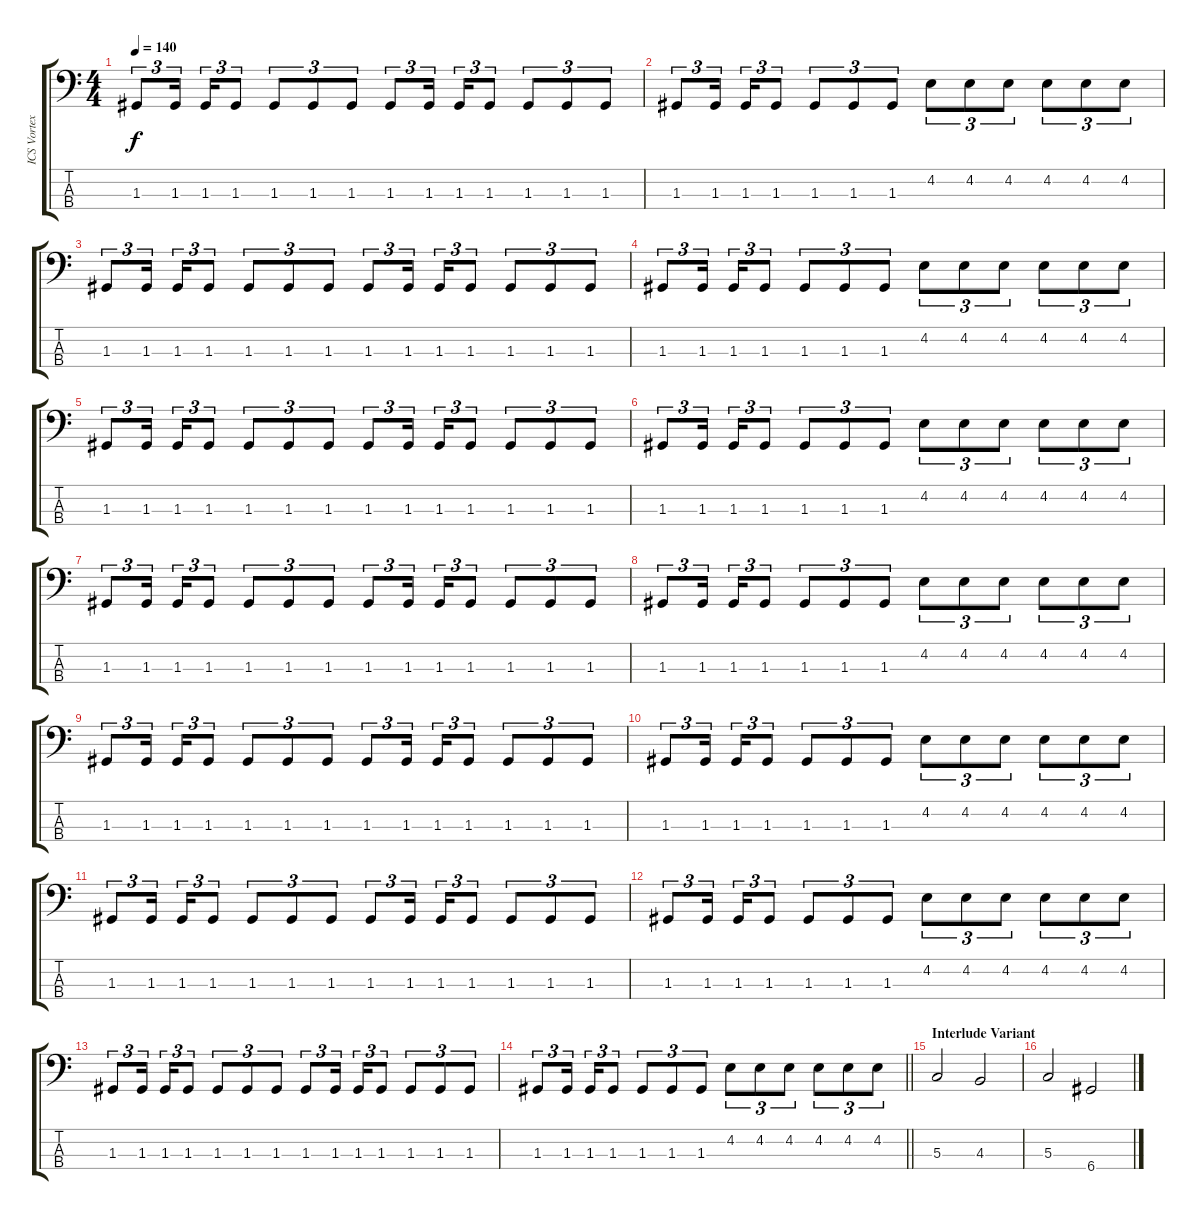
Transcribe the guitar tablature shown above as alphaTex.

\track ("ICS Vortex" "ICS Vortex") {instrument electricbassfinger}
\staff {score tabs}
\tuning (F2 C2 G1 D1) {hide}
\ts (4 4)
\tempo 140
\clef f4
\ks c
1.3.8{tu (3 2) dy f} 1.3.16{tu (3 2) beam splitsecondary} 1.3.16{tu (3 2)} 1.3.8{tu (3 2)} 1.3.8{tu (3 2)} 1.3.8{tu (3 2)} 1.3.8{tu (3 2)} 1.3.8{tu (3 2)} 1.3.16{tu (3 2) beam splitsecondary} 1.3.16{tu (3 2)} 1.3.8{tu (3 2)} 1.3.8{tu (3 2)} 1.3.8{tu (3 2)} 1.3.8{tu (3 2)} |
1.3.8{tu (3 2)} 1.3.16{tu (3 2) beam splitsecondary} 1.3.16{tu (3 2)} 1.3.8{tu (3 2)} 1.3.8{tu (3 2)} 1.3.8{tu (3 2)} 1.3.8{tu (3 2)} 4.2.8{tu (3 2)} 4.2.8{tu (3 2)} 4.2.8{tu (3 2)} 4.2.8{tu (3 2)} 4.2.8{tu (3 2)} 4.2.8{tu (3 2)} |
1.3.8{tu (3 2)} 1.3.16{tu (3 2) beam splitsecondary} 1.3.16{tu (3 2)} 1.3.8{tu (3 2)} 1.3.8{tu (3 2)} 1.3.8{tu (3 2)} 1.3.8{tu (3 2)} 1.3.8{tu (3 2)} 1.3.16{tu (3 2) beam splitsecondary} 1.3.16{tu (3 2)} 1.3.8{tu (3 2)} 1.3.8{tu (3 2)} 1.3.8{tu (3 2)} 1.3.8{tu (3 2)} |
1.3.8{tu (3 2)} 1.3.16{tu (3 2) beam splitsecondary} 1.3.16{tu (3 2)} 1.3.8{tu (3 2)} 1.3.8{tu (3 2)} 1.3.8{tu (3 2)} 1.3.8{tu (3 2)} 4.2.8{tu (3 2)} 4.2.8{tu (3 2)} 4.2.8{tu (3 2)} 4.2.8{tu (3 2)} 4.2.8{tu (3 2)} 4.2.8{tu (3 2)} |
1.3.8{tu (3 2)} 1.3.16{tu (3 2) beam splitsecondary} 1.3.16{tu (3 2)} 1.3.8{tu (3 2)} 1.3.8{tu (3 2)} 1.3.8{tu (3 2)} 1.3.8{tu (3 2)} 1.3.8{tu (3 2)} 1.3.16{tu (3 2) beam splitsecondary} 1.3.16{tu (3 2)} 1.3.8{tu (3 2)} 1.3.8{tu (3 2)} 1.3.8{tu (3 2)} 1.3.8{tu (3 2)} |
1.3.8{tu (3 2)} 1.3.16{tu (3 2) beam splitsecondary} 1.3.16{tu (3 2)} 1.3.8{tu (3 2)} 1.3.8{tu (3 2)} 1.3.8{tu (3 2)} 1.3.8{tu (3 2)} 4.2.8{tu (3 2)} 4.2.8{tu (3 2)} 4.2.8{tu (3 2)} 4.2.8{tu (3 2)} 4.2.8{tu (3 2)} 4.2.8{tu (3 2)} |
1.3.8{tu (3 2)} 1.3.16{tu (3 2) beam splitsecondary} 1.3.16{tu (3 2)} 1.3.8{tu (3 2)} 1.3.8{tu (3 2)} 1.3.8{tu (3 2)} 1.3.8{tu (3 2)} 1.3.8{tu (3 2)} 1.3.16{tu (3 2) beam splitsecondary} 1.3.16{tu (3 2)} 1.3.8{tu (3 2)} 1.3.8{tu (3 2)} 1.3.8{tu (3 2)} 1.3.8{tu (3 2)} |
1.3.8{tu (3 2)} 1.3.16{tu (3 2) beam splitsecondary} 1.3.16{tu (3 2)} 1.3.8{tu (3 2)} 1.3.8{tu (3 2)} 1.3.8{tu (3 2)} 1.3.8{tu (3 2)} 4.2.8{tu (3 2)} 4.2.8{tu (3 2)} 4.2.8{tu (3 2)} 4.2.8{tu (3 2)} 4.2.8{tu (3 2)} 4.2.8{tu (3 2)} |
1.3.8{tu (3 2)} 1.3.16{tu (3 2) beam splitsecondary} 1.3.16{tu (3 2)} 1.3.8{tu (3 2)} 1.3.8{tu (3 2)} 1.3.8{tu (3 2)} 1.3.8{tu (3 2)} 1.3.8{tu (3 2)} 1.3.16{tu (3 2) beam splitsecondary} 1.3.16{tu (3 2)} 1.3.8{tu (3 2)} 1.3.8{tu (3 2)} 1.3.8{tu (3 2)} 1.3.8{tu (3 2)} |
1.3.8{tu (3 2)} 1.3.16{tu (3 2) beam splitsecondary} 1.3.16{tu (3 2)} 1.3.8{tu (3 2)} 1.3.8{tu (3 2)} 1.3.8{tu (3 2)} 1.3.8{tu (3 2)} 4.2.8{tu (3 2)} 4.2.8{tu (3 2)} 4.2.8{tu (3 2)} 4.2.8{tu (3 2)} 4.2.8{tu (3 2)} 4.2.8{tu (3 2)} |
1.3.8{tu (3 2)} 1.3.16{tu (3 2) beam splitsecondary} 1.3.16{tu (3 2)} 1.3.8{tu (3 2)} 1.3.8{tu (3 2)} 1.3.8{tu (3 2)} 1.3.8{tu (3 2)} 1.3.8{tu (3 2)} 1.3.16{tu (3 2) beam splitsecondary} 1.3.16{tu (3 2)} 1.3.8{tu (3 2)} 1.3.8{tu (3 2)} 1.3.8{tu (3 2)} 1.3.8{tu (3 2)} |
1.3.8{tu (3 2)} 1.3.16{tu (3 2) beam splitsecondary} 1.3.16{tu (3 2)} 1.3.8{tu (3 2)} 1.3.8{tu (3 2)} 1.3.8{tu (3 2)} 1.3.8{tu (3 2)} 4.2.8{tu (3 2)} 4.2.8{tu (3 2)} 4.2.8{tu (3 2)} 4.2.8{tu (3 2)} 4.2.8{tu (3 2)} 4.2.8{tu (3 2)} |
1.3.8{tu (3 2)} 1.3.16{tu (3 2) beam splitsecondary} 1.3.16{tu (3 2)} 1.3.8{tu (3 2)} 1.3.8{tu (3 2)} 1.3.8{tu (3 2)} 1.3.8{tu (3 2)} 1.3.8{tu (3 2)} 1.3.16{tu (3 2) beam splitsecondary} 1.3.16{tu (3 2)} 1.3.8{tu (3 2)} 1.3.8{tu (3 2)} 1.3.8{tu (3 2)} 1.3.8{tu (3 2)} |
\barLineRight lightlight
1.3.8{tu (3 2)} 1.3.16{tu (3 2) beam splitsecondary} 1.3.16{tu (3 2)} 1.3.8{tu (3 2)} 1.3.8{tu (3 2)} 1.3.8{tu (3 2)} 1.3.8{tu (3 2)} 4.2.8{tu (3 2)} 4.2.8{tu (3 2)} 4.2.8{tu (3 2)} 4.2.8{tu (3 2)} 4.2.8{tu (3 2)} 4.2.8{tu (3 2)} |
\section ("" "Interlude Variant")
5.3.2 4.3.2 |
5.3.2 6.4.2
